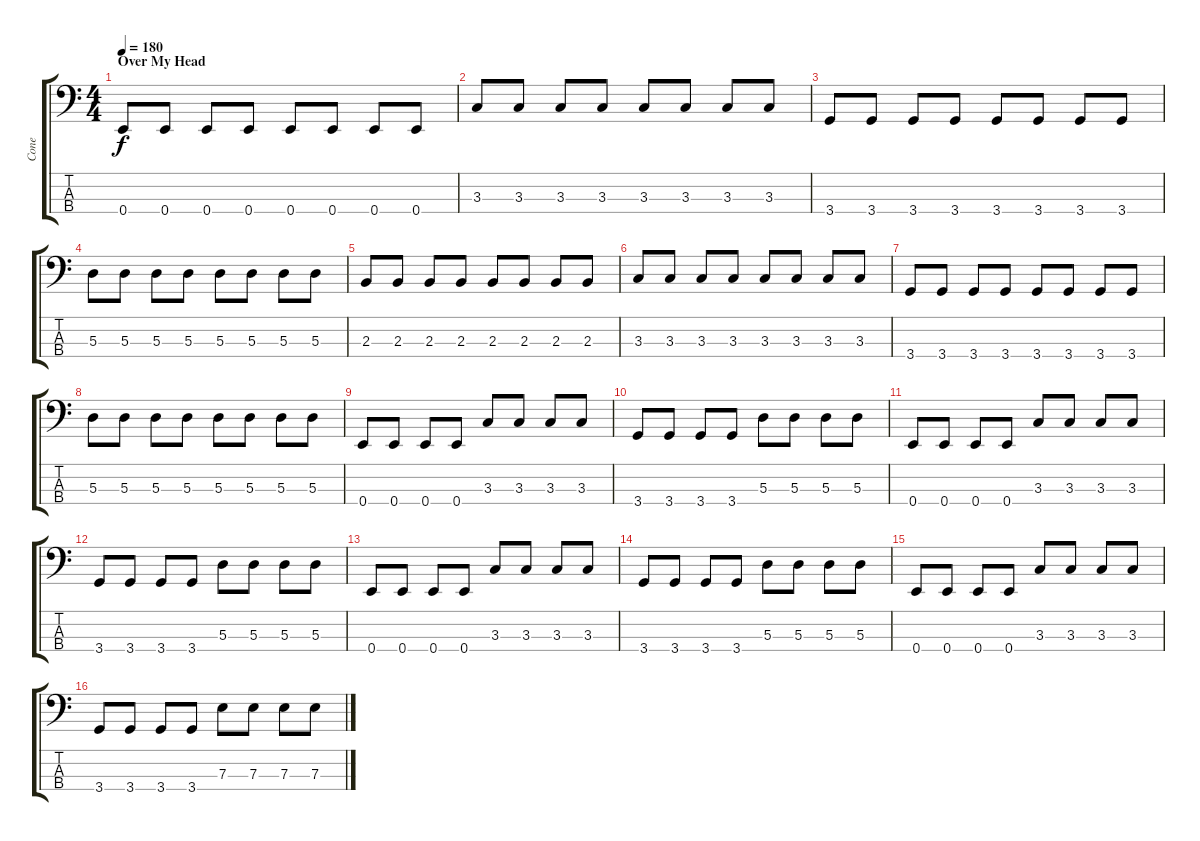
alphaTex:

\track ("Cone" "Cone") {instrument electricbasspick}
\staff {score tabs}
\tuning (G2 D2 A1 E1) {hide}
\ts (4 4)
\section ("" "Over My Head")
\tempo 180
\clef f4
\ks c
0.4.8{dy f} 0.4.8 0.4.8 0.4.8 0.4.8 0.4.8 0.4.8 0.4.8 |
3.3.8 3.3.8 3.3.8 3.3.8 3.3.8 3.3.8 3.3.8 3.3.8 |
3.4.8 3.4.8 3.4.8 3.4.8 3.4.8 3.4.8 3.4.8 3.4.8 |
5.3.8 5.3.8 5.3.8 5.3.8 5.3.8 5.3.8 5.3.8 5.3.8 |
2.3.8 2.3.8 2.3.8 2.3.8 2.3.8 2.3.8 2.3.8 2.3.8 |
3.3.8 3.3.8 3.3.8 3.3.8 3.3.8 3.3.8 3.3.8 3.3.8 |
3.4.8 3.4.8 3.4.8 3.4.8 3.4.8 3.4.8 3.4.8 3.4.8 |
5.3.8 5.3.8 5.3.8 5.3.8 5.3.8 5.3.8 5.3.8 5.3.8 |
0.4.8 0.4.8 0.4.8 0.4.8 3.3.8 3.3.8 3.3.8 3.3.8 |
3.4.8 3.4.8 3.4.8 3.4.8 5.3.8 5.3.8 5.3.8 5.3.8 |
0.4.8 0.4.8 0.4.8 0.4.8 3.3.8 3.3.8 3.3.8 3.3.8 |
3.4.8 3.4.8 3.4.8 3.4.8 5.3.8 5.3.8 5.3.8 5.3.8 |
0.4.8 0.4.8 0.4.8 0.4.8 3.3.8 3.3.8 3.3.8 3.3.8 |
3.4.8 3.4.8 3.4.8 3.4.8 5.3.8 5.3.8 5.3.8 5.3.8 |
0.4.8 0.4.8 0.4.8 0.4.8 3.3.8 3.3.8 3.3.8 3.3.8 |
3.4.8 3.4.8 3.4.8 3.4.8 7.3.8 7.3.8 7.3.8 7.3.8
